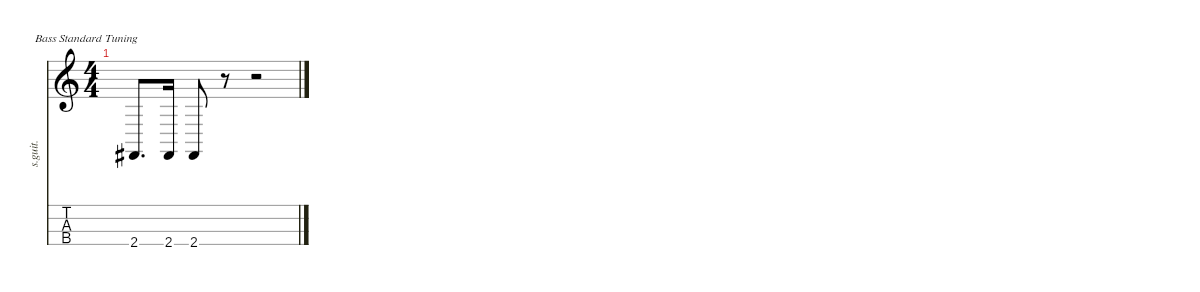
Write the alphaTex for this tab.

\defaultSystemsLayout 4
\hideDynamics
\bracketExtendMode nobrackets
\track ("(Overdriven Bass Effect)" "s.guit.") {instrument overdrivenguitar}
\staff {score tabs}
\tuning (G2 D2 A1 E1)
\ts (4 4)
\tempo (97 hide)
\clef g2
\ks c
2.4{acc #}.8{d lyrics (0 "") lyrics (1 "") lyrics (2 "") lyrics (3 "") lyrics (4 "") dy f} 2.4{acc #}.16{lyrics (0 "") lyrics (1 "") lyrics (2 "") lyrics (3 "") lyrics (4 "")} 2.4{acc #}.8{lyrics (0 "") lyrics (1 "") lyrics (2 "") lyrics (3 "") lyrics (4 "")} r.8 r.2
